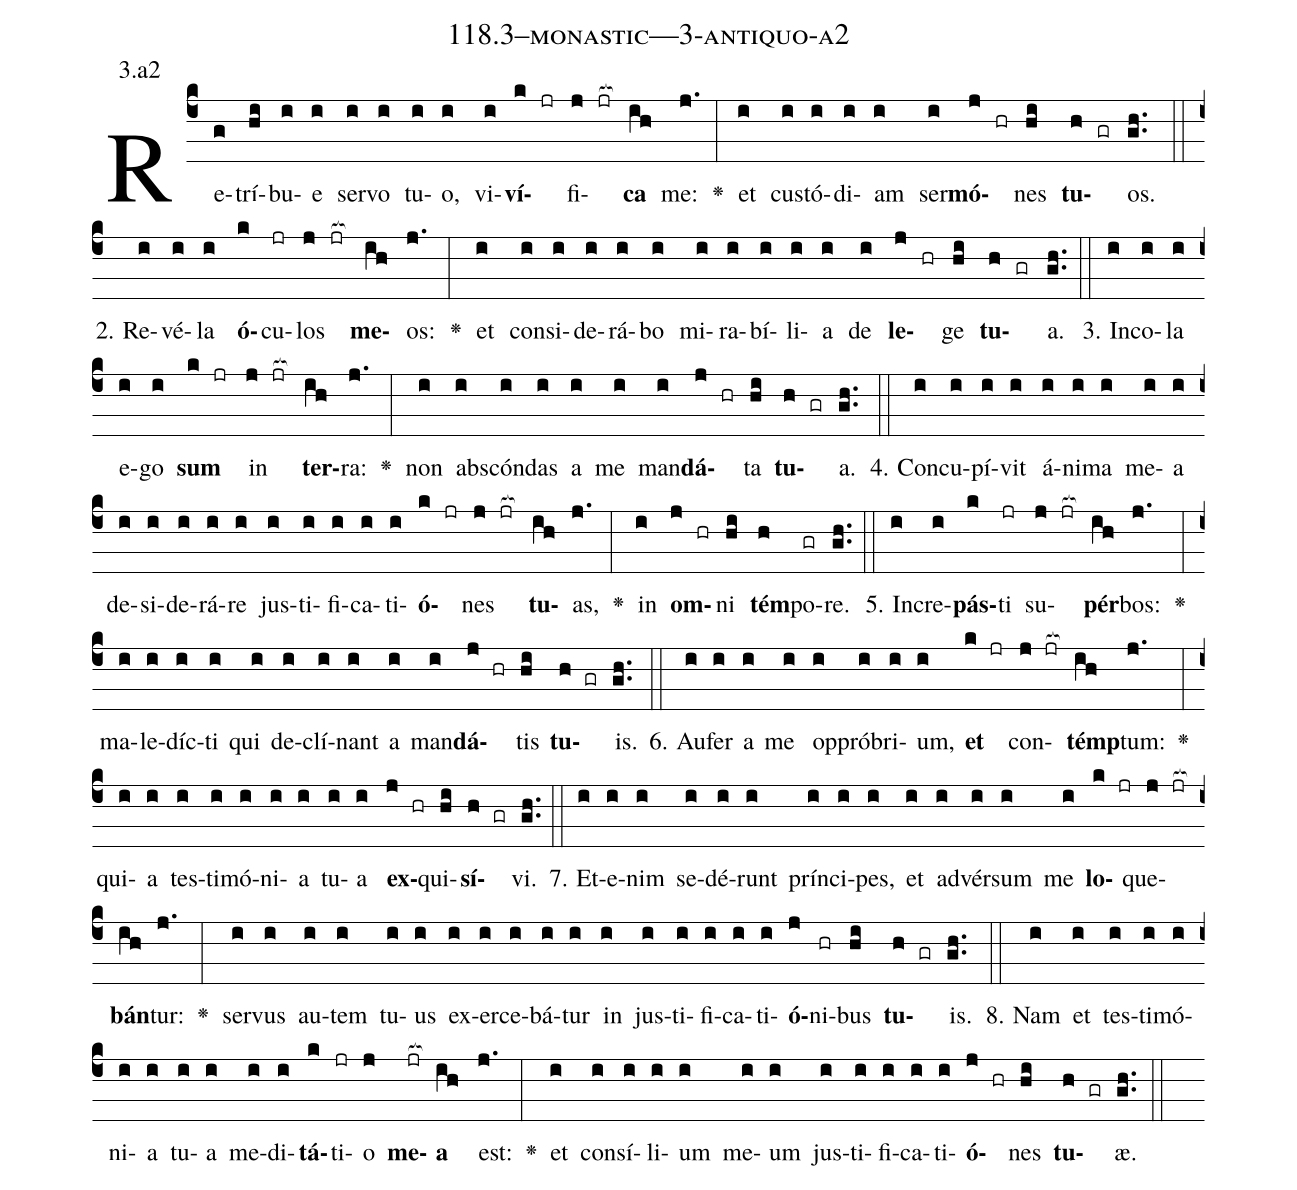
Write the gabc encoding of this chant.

name: 118.3--monastic---3-antiquo-a2;
annotation: 3.a2;
%%
(c4)Re(g)trí(hi)bu(i)e(i) ser(i)vo(i) tu(i)o,(i) vi(i)<b>ví</b>(k jr)fi(j jr[ocb:1{])<b>ca</b>(ih[ocb:0}]) me:(j.) <v>\greheightstar</v>(:) et(i) cus(i)tó(i)di(i)am(i) ser(i)<b>mó</b>(j hr)nes(hi) <b>tu</b>(h gr)os.(gh..) (::)
2. Re(i)vé(i)la(i) <b>ó</b>(k)cu(jr)los(j jr[ocb:1{]) <b>me</b>(ih[ocb:0}])os:(j.) <v>\greheightstar</v>(:) et(i) con(i)si(i)de(i)rá(i)bo(i) mi(i)ra(i)bí(i)li(i)a(i) de(i) <b>le</b>(j hr)ge(hi) <b>tu</b>(h gr)a.(gh..) (::)
3. In(i)co(i)la(i) e(i)go(i) <b>sum</b>(k jr) in(j jr[ocb:1{]) <b>ter</b>(ih[ocb:0}])ra:(j.) <v>\greheightstar</v>(:) non(i) abs(i)cón(i)das(i) a(i) me(i) man(i)<b>dá</b>(j hr)ta(hi) <b>tu</b>(h gr)a.(gh..) (::)
4. Con(i)cu(i)pí(i)vit(i) á(i)ni(i)ma(i) me(i)a(i) de(i)si(i)de(i)rá(i)re(i) jus(i)ti(i)fi(i)ca(i)ti(i)<b>ó</b>(k jr)nes(j jr[ocb:1{]) <b>tu</b>(ih[ocb:0}])as,(j.) <v>\greheightstar</v>(:) in(i) <b>om</b>(j hr)ni(hi) <b>tém</b>(h)po(gr)re.(gh..) (::)
5. In(i)cre(i)<b>pás</b>(k)ti(jr) su(j jr[ocb:1{])<b>pér</b>(ih[ocb:0}])bos:(j.) <v>\greheightstar</v>(:) ma(i)le(i)díc(i)ti(i) qui(i) de(i)clí(i)nant(i) a(i) man(i)<b>dá</b>(j hr)tis(hi) <b>tu</b>(h gr)is.(gh..) (::)
6. Au(i)fer(i) a(i) me(i) op(i)pró(i)bri(i)um,(i) <b>et</b>(k jr) con(j jr[ocb:1{])<b>témp</b>(ih[ocb:0}])tum:(j.) <v>\greheightstar</v>(:) qui(i)a(i) tes(i)ti(i)mó(i)ni(i)a(i) tu(i)a(i) <b>ex</b>(j hr)qui(hi)<b>sí</b>(h gr)vi.(gh..) (::)
7. Et(i)e(i)nim(i) se(i)dé(i)runt(i) prín(i)ci(i)pes,(i) et(i) ad(i)vér(i)sum(i) me(i) <b>lo</b>(k jr)que(j jr[ocb:1{])<b>bán</b>(ih[ocb:0}])tur:(j.) <v>\greheightstar</v>(:) ser(i)vus(i) au(i)tem(i) tu(i)us(i) ex(i)er(i)ce(i)bá(i)tur(i) in(i) jus(i)ti(i)fi(i)ca(i)ti(i)<b>ó</b>(j)ni(hr)bus(hi) <b>tu</b>(h gr)is.(gh..) (::)
8. Nam(i) et(i) tes(i)ti(i)mó(i)ni(i)a(i) tu(i)a(i) me(i)di(i)<b>tá</b>(k)ti(jr)o(j) <b>me</b>(jr[ocb:1{])<b>a</b>(ih[ocb:0}]) est:(j.) <v>\greheightstar</v>(:) et(i) con(i)sí(i)li(i)um(i) me(i)um(i) jus(i)ti(i)fi(i)ca(i)ti(i)<b>ó</b>(j hr)nes(hi) <b>tu</b>(h gr)æ.(gh..) (::)
